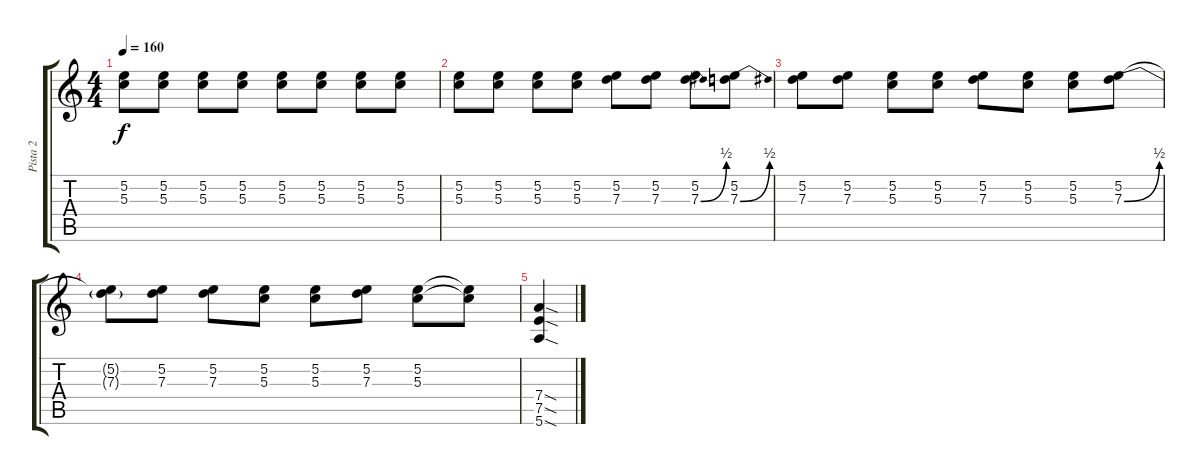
\track ("Pista 2" "Pista 2") {instrument overdrivenguitar}
\staff {score tabs}
\tuning (E4 B3 G3 D3 A2 E2) {hide}
\ts (4 4)
\tempo 160
\clef g2
\ks c
(5.2 5.3).8{dy f} (5.2 5.3).8 (5.2 5.3).8 (5.2 5.3).8 (5.2 5.3).8 (5.2 5.3).8 (5.2 5.3).8 (5.2 5.3).8 |
(5.2 5.3).8 (5.2 5.3).8 (5.2 5.3).8 (5.2 5.3).8 (5.2 7.3).8 (5.2 7.3).8 (5.2 7.3{be (bend 0 0 60 2)}).8 (5.2 7.3{be (bend 0 0 60 2)}).8 |
(5.2 7.3).8 (5.2 7.3).8 (5.2 5.3).8 (5.2 5.3).8 (5.2 7.3).8 (5.2 5.3).8 (5.2 5.3).8 (5.2 7.3{be (bend 0 0 60 2)}).8 |
(5.2{t} 7.3{t}).8 (5.2 7.3).8 (5.2 7.3).8 (5.2 5.3).8 (5.2 5.3).8 (5.2 7.3).8 (5.2 5.3).8 (5.2{t} 5.3{t}).8 |
(7.4{sod} 7.5{sod} 5.6{sod}).4
